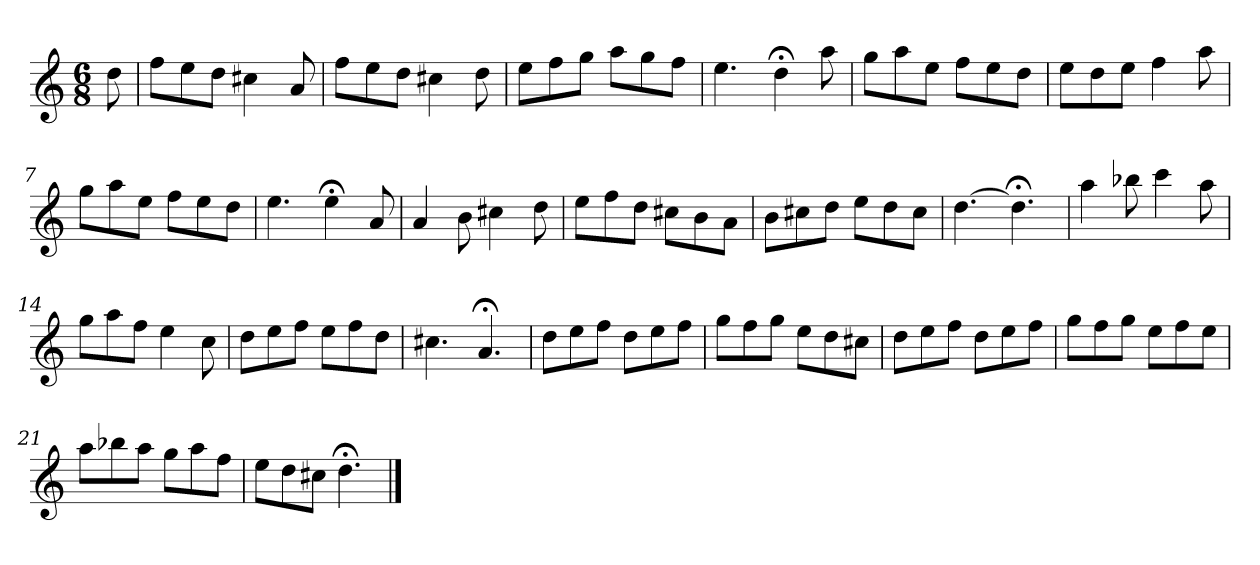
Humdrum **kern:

**kern
*part1
*staff1
*k[]
*D:dor
*M6/8
*MM120
=
8dd
=1
8ffL
8ee
8ddJ
4cc#X
8a
=2
8ffL
8ee
8ddJ
4cc#X
8dd
=3
8eeL
8ff
8ggJ
8aaL
8gg
8ffJ
=4
4.ee
4dd;<
8aa
=5
8ggL
8aa
8eeJ
8ffL
8ee
8ddJ
=6
8eeL
8dd
8eeJ
4ff
8aa
=7
8ggL
8aa
8eeJ
8ffL
8ee
8ddJ
=8
4.ee
4ee;<
8a
=9
4a
8b
4cc#X
8dd
=10
8eeL
8ff
8ddJ
8cc#XL
8b
8aJ
=11
8bL
8cc#X
8ddJ
8eeL
8dd
8cc#J
=12
[4.dd
4.dd;<]
=13
4aa
8bb-X
4ccc
8aa
=14
8ggL
8aa
8ffJ
4ee
8cc
=15
8ddL
8ee
8ffJ
8eeL
8ff
8ddJ
=16
4.cc#X
4.a;<
=17
8ddL
8ee
8ffJ
8ddL
8ee
8ffJ
=18
8ggL
8ff
8ggJ
8eeL
8dd
8cc#XJ
=19
8ddL
8ee
8ffJ
8ddL
8ee
8ffJ
=20
8ggL
8ff
8ggJ
8eeL
8ff
8eeJ
=21
8aaL
8bb-X
8aaJ
8ggL
8aa
8ffJ
=22
8eeL
8dd
8cc#XJ
4.dd;<
==
*-
